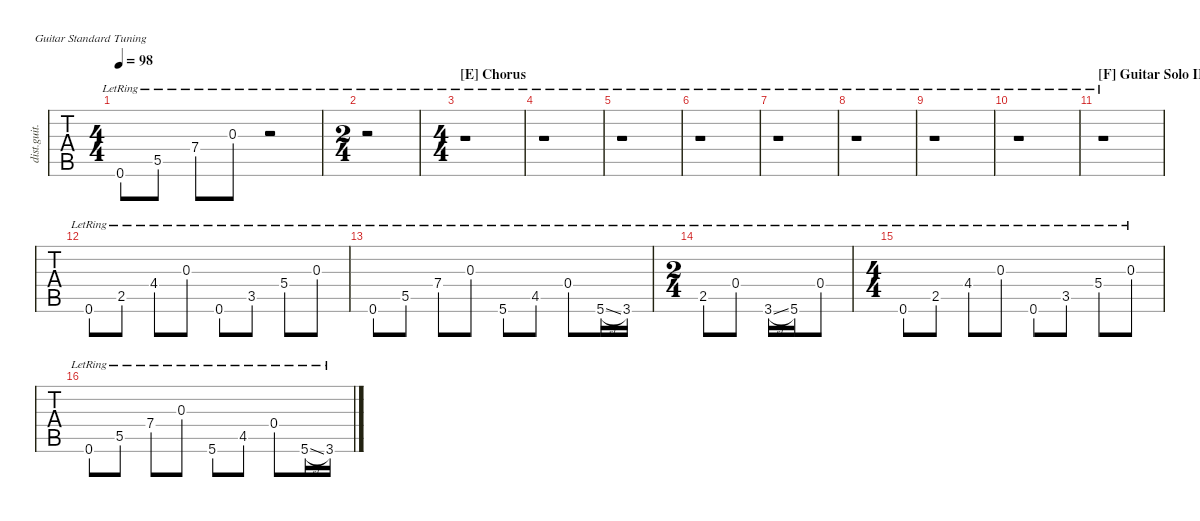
\defaultSystemsLayout 4
\hideDynamics
\bracketExtendMode nobrackets
\track ("Clean Guitar (James)" "dist.guit.") {instrument distortionguitar}
\staff {tabs}
\tuning (E4 B3 G3 D3 A2 E2)
\ts (4 4)
\tempo 98
\clef g2
\ks eminor
0.6{lr acc forcenatural}.8{dy mf} 5.5{lr acc forcenatural}.8 7.4{lr acc forcenatural}.8 0.3{lr acc forcenatural}.8 r.2 |
\ts (2 4)
\beaming (8 2 2)
r.2 |
\ts (4 4)
\beaming (8 2 2 2 2)
\section ("E" "Chorus")
r.1 |
r.1 |
r.1 |
r.1 |
r.1 |
r.1 |
r.1 |
r.1 |
\section ("F" "Guitar Solo II")
r.1 |
0.6{lr acc forcenatural}.8 2.5{lr acc forcenatural}.8 4.4{lr acc #}.8 0.3{lr acc forcenatural}.8 0.6{lr acc forcenatural}.8 3.5{lr acc forcenatural}.8 5.4{lr acc forcenatural}.8 0.3{lr acc forcenatural}.8 |
0.6{lr acc forcenatural}.8 5.5{lr acc forcenatural}.8 7.4{lr acc forcenatural}.8 0.3{lr acc forcenatural}.8 5.6{lr acc forcenatural}.8 4.5{lr acc #}.8 0.4{lr acc forcenatural}.8 5.6{sl lr acc forcenatural}.16 3.6{lr acc forcenatural}.16 |
\ts (2 4)
\beaming (8 2 2)
2.5{lr acc forcenatural}.8 0.4{lr acc forcenatural}.8 3.6{sl lr acc forcenatural}.16 5.6{lr acc forcenatural}.16 0.4{lr acc forcenatural}.8 |
\ts (4 4)
\beaming (8 2 2 2 2)
0.6{lr acc forcenatural}.8 2.5{lr acc forcenatural}.8 4.4{lr acc #}.8 0.3{lr acc forcenatural}.8 0.6{lr acc forcenatural}.8 3.5{lr acc forcenatural}.8 5.4{lr acc forcenatural}.8 0.3{lr acc forcenatural}.8 |
0.6{lr acc forcenatural}.8 5.5{lr acc forcenatural}.8 7.4{lr acc forcenatural}.8 0.3{lr acc forcenatural}.8 5.6{lr acc forcenatural}.8 4.5{lr acc #}.8 0.4{lr acc forcenatural}.8 5.6{sl lr acc forcenatural}.16 3.6{lr acc forcenatural}.16
